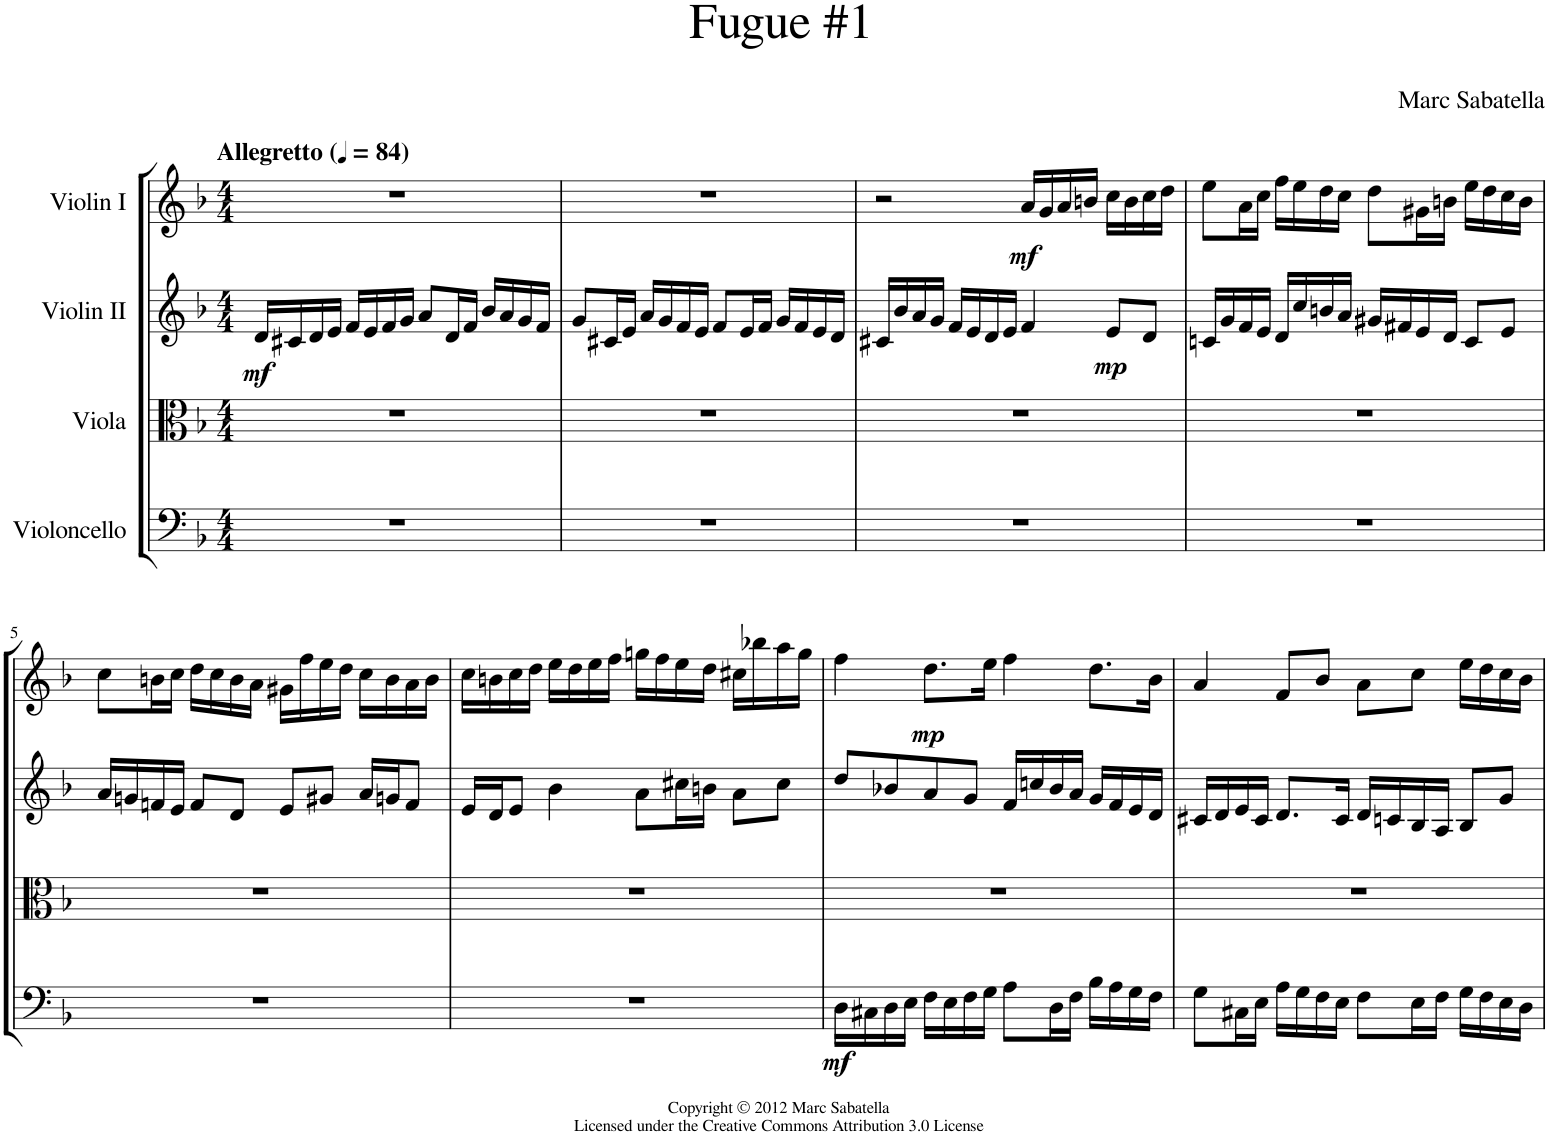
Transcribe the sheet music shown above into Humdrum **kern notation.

**kern	**dynam	**kern	**kern	**dynam	**kern	**dynam
*part4	*part4	*part3	*part2	*part2	*part1	*part1
*staff4	*staff4	*staff3	*staff2	*staff2	*staff1	*staff1
*I"Violoncello	*	*I"Viola	*I"Violin II	*	*I"Violin I	*
*I'Vc	*	*I'Vla	*I'Vln	*	*I'Vln	*
*clefF4	*	*clefC3	*clefG2	*	*clefG2	*
*k[b-]	*	*k[b-]	*k[b-]	*	*k[b-]	*
*M4/4	*	*M4/4	*M4/4	*	*M4/4	*
*MM84	*	*MM84	*MM84	*	*MM84	*
=1	=1	=1	=1	=1	=1	=1
!	!	!	!	!	!LO:TX:a:B:t=Allegretto	!
!	!	!	!	!LO:DY:b	!	!
1r	.	1r	16d/LL	mf	1r	.
.	.	.	16c#X/	.	.	.
.	.	.	16d/	.	.	.
.	.	.	16e/JJ	.	.	.
.	.	.	16f/LL	.	.	.
.	.	.	16e/	.	.	.
.	.	.	16f/	.	.	.
.	.	.	16g/JJ	.	.	.
.	.	.	8a/L	.	.	.
.	.	.	16d/L	.	.	.
.	.	.	16f/JJ	.	.	.
.	.	.	16b-/LL	.	.	.
.	.	.	16a/	.	.	.
.	.	.	16g/	.	.	.
.	.	.	16f/JJ	.	.	.
=2	=2	=2	=2	=2	=2	=2
1r	.	1r	8g/L	.	1r	.
.	.	.	16c#X/L	.	.	.
.	.	.	16e/JJ	.	.	.
.	.	.	16a/LL	.	.	.
.	.	.	16g/	.	.	.
.	.	.	16f/	.	.	.
.	.	.	16e/JJ	.	.	.
.	.	.	8f/L	.	.	.
.	.	.	16e/L	.	.	.
.	.	.	16f/JJ	.	.	.
.	.	.	16g/LL	.	.	.
.	.	.	16f/	.	.	.
.	.	.	16e/	.	.	.
.	.	.	16d/JJ	.	.	.
=3	=3	=3	=3	=3	=3	=3
1r	.	1r	16c#X/LL	.	2r	.
.	.	.	16b-/	.	.	.
.	.	.	16a/	.	.	.
.	.	.	16g/JJ	.	.	.
.	.	.	16f/LL	.	.	.
.	.	.	16e/	.	.	.
.	.	.	16d/	.	.	.
.	.	.	16e/JJ	.	.	.
!	!	!	!	!	!	!LO:DY:b
.	.	.	4f/	.	16a/LL	mf
.	.	.	.	.	16g/	.
.	.	.	.	.	16a/	.
.	.	.	.	.	16bn/JJ	.
!	!	!	!	!LO:DY:b	!	!
.	.	.	8e/L	mp	16cc\LL	.
.	.	.	.	.	16b\	.
.	.	.	8d/J	.	16cc\	.
.	.	.	.	.	16dd\JJ	.
=4	=4	=4	=4	=4	=4	=4
1r	.	1r	16cn/LL	.	8ee\L	.
.	.	.	16g/	.	.	.
.	.	.	16f/	.	16a\L	.
.	.	.	16e/JJ	.	16cc\JJ	.
.	.	.	16d/LL	.	16ff\LL	.
.	.	.	16cc/	.	16ee\	.
.	.	.	16bn/	.	16dd\	.
.	.	.	16a/JJ	.	16cc\JJ	.
.	.	.	16g#X/LL	.	8dd\L	.
.	.	.	16f#X/	.	.	.
.	.	.	16e/	.	16g#X\L	.
.	.	.	16d/JJ	.	16bn\JJ	.
.	.	.	8c/L	.	16ee\LL	.
.	.	.	.	.	16dd\	.
.	.	.	8e/J	.	16cc\	.
.	.	.	.	.	16b\JJ	.
!!LO:LB:g=z
=5	=5	=5	=5	=5	=5	=5
1r	.	1r	16a/LL	.	8cc\L	.
.	.	.	16gn/	.	.	.
.	.	.	16fn/	.	16bn\L	.
.	.	.	16e/JJ	.	16cc\JJ	.
.	.	.	8f/L	.	16dd\LL	.
.	.	.	.	.	16cc\	.
.	.	.	8d/J	.	16b\	.
.	.	.	.	.	16a\JJ	.
.	.	.	8e/L	.	16g#X\LL	.
.	.	.	.	.	16ff\	.
.	.	.	8g#X/J	.	16ee\	.
.	.	.	.	.	16dd\JJ	.
.	.	.	16a/LL	.	16cc\LL	.
.	.	.	16gn/J	.	16b\	.
.	.	.	8f/J	.	16a\	.
.	.	.	.	.	16b\JJ	.
=6	=6	=6	=6	=6	=6	=6
1r	.	1r	16e/LL	.	16cc\LL	.
.	.	.	16d/J	.	16bn\	.
.	.	.	8e/J	.	16cc\	.
.	.	.	.	.	16dd\JJ	.
.	.	.	4b-\	.	16ee\LL	.
.	.	.	.	.	16dd\	.
.	.	.	.	.	16ee\	.
.	.	.	.	.	16ff\JJ	.
.	.	.	8a\L	.	16ggn\LL	.
.	.	.	.	.	16ff\	.
.	.	.	16cc#X\L	.	16ee\	.
.	.	.	16bn\JJ	.	16dd\JJ	.
.	.	.	8a\L	.	16cc#X\LL	.
.	.	.	.	.	16bb-X\	.
.	.	.	8cc#\J	.	16aa\	.
.	.	.	.	.	16gg\JJ	.
=7	=7	=7	=7	=7	=7	=7
!	!LO:DY:b	!	!	!	!	!
16D\LL	mf	1r	8dd/L	.	4ff\	.
16C#X\	.	.	.	.	.	.
16D\	.	.	8b-X/	.	.	.
16E\JJ	.	.	.	.	.	.
!	!	!	!	!	!	!LO:DY:b
16F\LL	.	.	8a/	.	8.dd\L	mp
16E\	.	.	.	.	.	.
16F\	.	.	8g/J	.	.	.
16G\JJ	.	.	.	.	16ee\Jk	.
8A\L	.	.	16f/LL	.	4ff\	.
.	.	.	16ccn/	.	.	.
16D\L	.	.	16b-/	.	.	.
16F\JJ	.	.	16a/JJ	.	.	.
16B-\LL	.	.	16g/LL	.	8.dd\L	.
16A\	.	.	16f/	.	.	.
16G\	.	.	16e/	.	.	.
16F\JJ	.	.	16d/JJ	.	16b-\Jk	.
=8	=8	=8	=8	=8	=8	=8
8G\L	.	1r	16c#X/LL	.	4a/	.
.	.	.	16d/	.	.	.
16C#X\L	.	.	16e/	.	.	.
16E\JJ	.	.	16c#/JJ	.	.	.
16A\LL	.	.	8.d/L	.	8f/L	.
16G\	.	.	.	.	.	.
16F\	.	.	.	.	8b-/J	.
16E\JJ	.	.	16c#/Jk	.	.	.
8F\L	.	.	16d/LL	.	8a\L	.
.	.	.	16cn/	.	.	.
16E\L	.	.	16B-/	.	8cc\J	.
16F\JJ	.	.	16A/JJ	.	.	.
16G\LL	.	.	8B-/L	.	16ee\LL	.
16F\	.	.	.	.	16dd\	.
16E\	.	.	8g/J	.	16cc\	.
16D\JJ	.	.	.	.	16b-\JJ	.
=	=	=	=	=	=	=
*-	*-	*-	*-	*-	*-	*-
